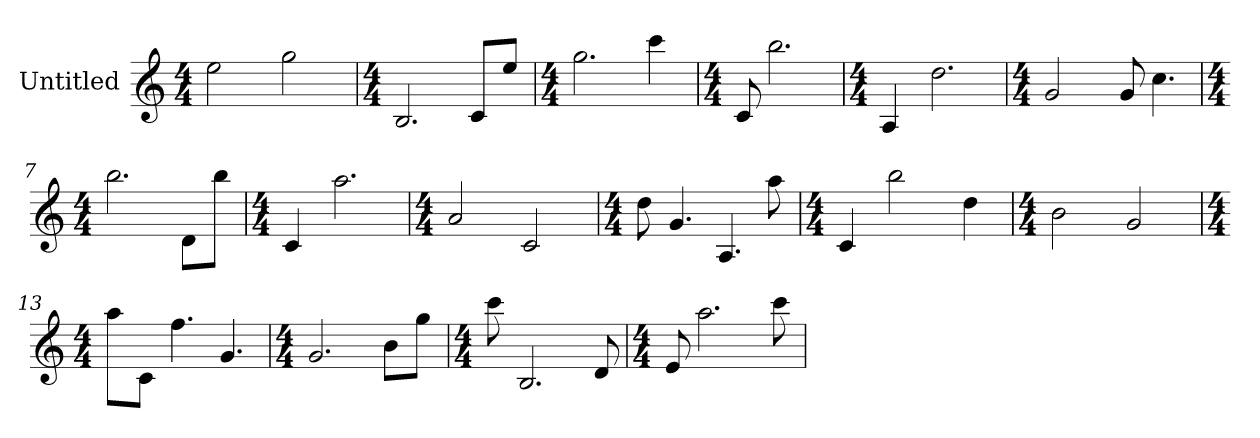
**kern
*part1
*staff1
*I"Untitled
*k[]
*C:
*M4/4
=1
2ee
2gg
=2
*k[]
*C:
*M4/4
!LO:N:vis=2.
2B
8cL
8eeJ
=3
*k[]
*C:
*M4/4
!LO:N:vis=2.
2gg
4ccc
=4
*k[]
*C:
*M4/4
8c
!LO:N:vis=2.
2bb
=5
*k[]
*C:
*M4/4
4A
!LO:N:vis=2.
2dd
=6
*k[]
*C:
*M4/4
2g
8g
!LO:N:vis=4.
4cc
=7
*k[]
*C:
*M4/4
!LO:N:vis=2.
2bb
8dL
8bbJ
=8
*k[]
*C:
*M4/4
4c
!LO:N:vis=2.
2aa
=9
*k[]
*C:
*M4/4
2a
2c
=10
*k[]
*C:
*M4/4
8dd
!LO:N:vis=4.
4g
!LO:N:vis=4.
4A
8aa
=11
*k[]
*C:
*M4/4
4c
2bb
4dd
=12
*k[]
*C:
*M4/4
2b
2g
=13
*k[]
*C:
*M4/4
8aaL
8cJ
!LO:N:vis=4.
4ff
!LO:N:vis=4.
4g
=14
*k[]
*C:
*M4/4
!LO:N:vis=2.
2g
8bL
8ggJ
=15
*k[]
*C:
*M4/4
8ccc
!LO:N:vis=2.
2B
8d
=16
*k[]
*C:
*M4/4
8e
!LO:N:vis=2.
2aa
8ccc
=
*-
